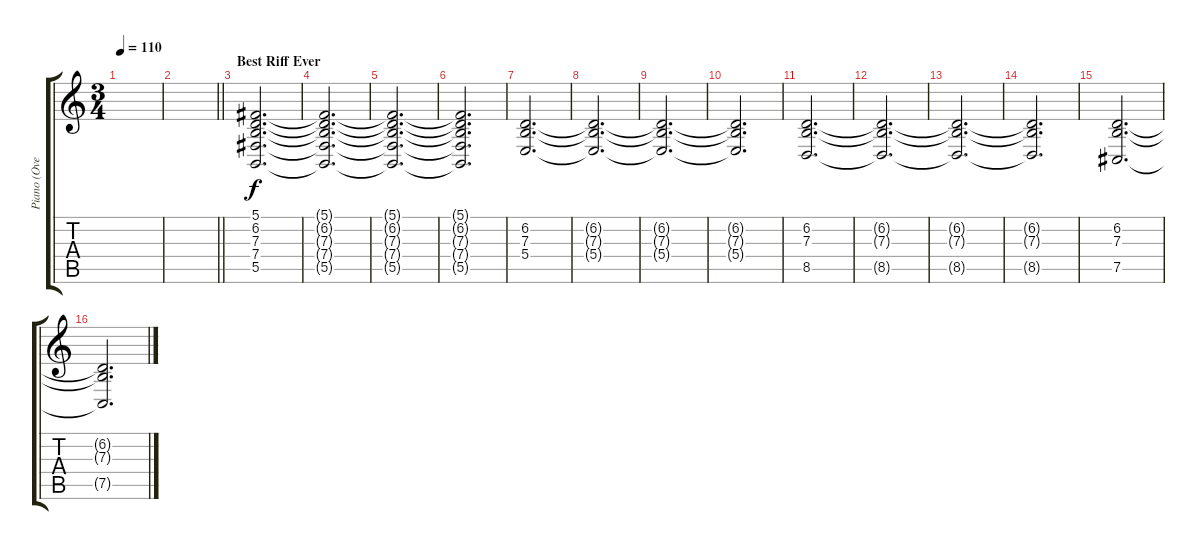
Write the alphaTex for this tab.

\track ("Piano (Overdub)" "Piano (Ove") {instrument brightacousticpiano}
\staff {score tabs}
\tuning (Db4 Ab3 E3 B2 Gb2 B1) {hide}
\ts (3 4)
\tempo 110
\clef g2
\ks c
|
\barLineRight lightlight
|
\section ("" "Best Riff Ever")
(5.1 6.2 7.3 7.4 5.5).2{d} |
(5.1{t} 6.2{t} 7.3{t} 7.4{t} 5.5{t}).2{d} |
(5.1{t} 6.2{t} 7.3{t} 7.4{t} 5.5{t}).2{d} |
(5.1{t} 6.2{t} 7.3{t} 7.4{t} 5.5{t}).2{d} |
(6.2 7.3 5.4).2{d} |
(6.2{t} 7.3{t} 5.4{t}).2{d} |
(6.2{t} 7.3{t} 5.4{t}).2{d} |
(6.2{t} 7.3{t} 5.4{t}).2{d} |
(6.2 7.3 8.5).2{d} |
(6.2{t} 7.3{t} 8.5{t}).2{d} |
(6.2{t} 7.3{t} 8.5{t}).2{d} |
(6.2{t} 7.3{t} 8.5{t}).2{d} |
(6.2 7.3 7.5).2{d} |
(6.2{t} 7.3{t} 7.5{t}).2{d}
